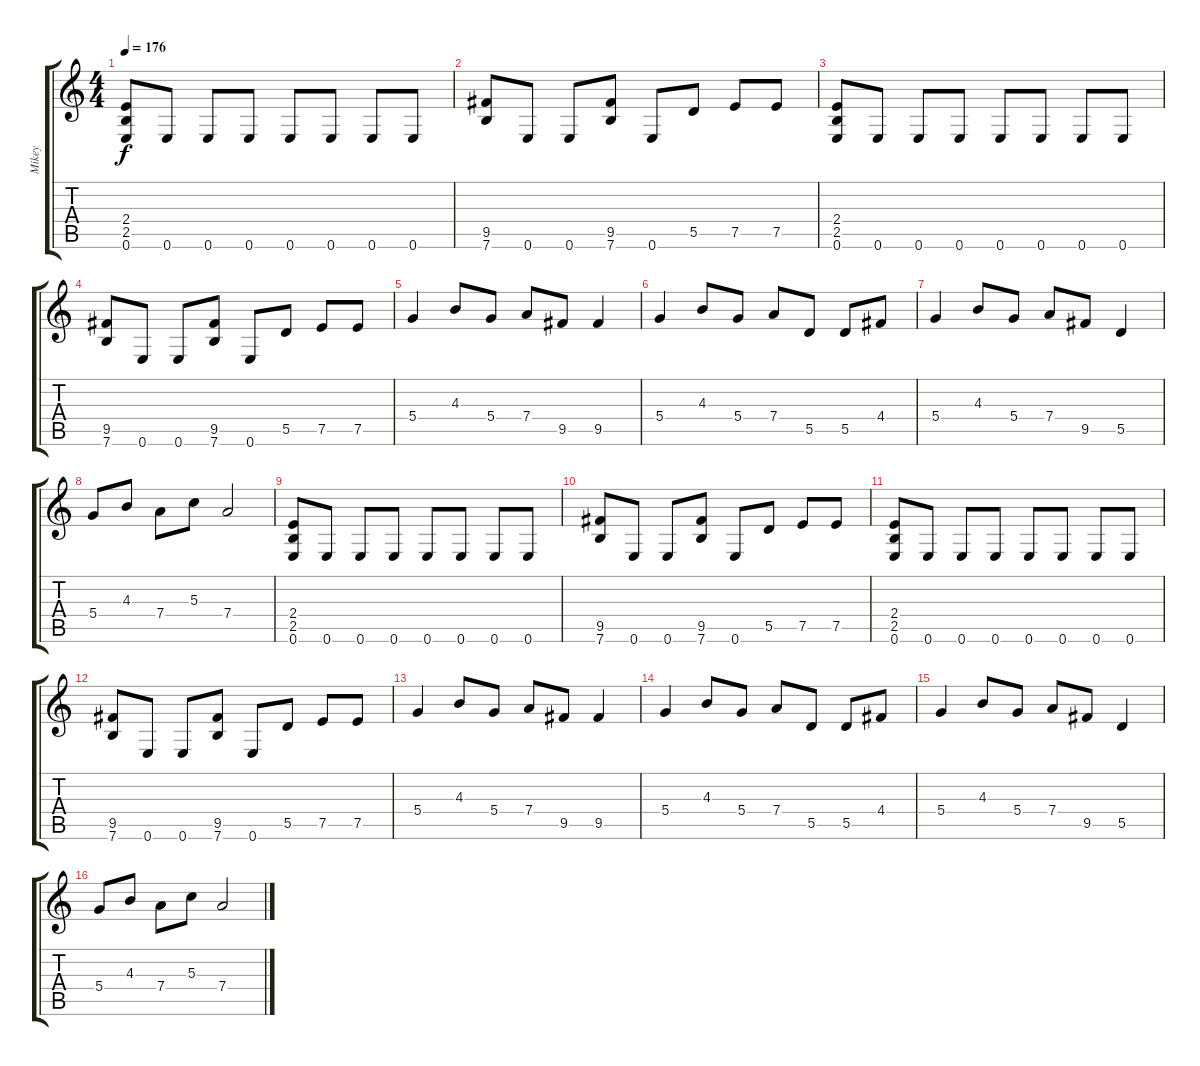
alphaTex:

\track ("Mikey" "Mikey") {instrument overdrivenguitar}
\staff {score tabs}
\tuning (E4 B3 G3 D3 A2 E2) {hide}
\ts (4 4)
\tempo 176
\clef g2
\ks c
(2.4 2.5 0.6).8{dy f} 0.6.8 0.6.8 0.6.8 0.6.8 0.6.8 0.6.8 0.6.8 |
(9.5 7.6).8 0.6.8 0.6.8 (9.5 7.6).8 0.6.8 5.5.8 7.5.8 7.5.8 |
(2.4 2.5 0.6).8 0.6.8 0.6.8 0.6.8 0.6.8 0.6.8 0.6.8 0.6.8 |
(9.5 7.6).8 0.6.8 0.6.8 (9.5 7.6).8 0.6.8 5.5.8 7.5.8 7.5.8 |
5.4.4 4.3.8 5.4.8 7.4.8 9.5.8 9.5.4 |
5.4.4 4.3.8 5.4.8 7.4.8 5.5.8 5.5.8 4.4.8 |
5.4.4 4.3.8 5.4.8 7.4.8 9.5.8 5.5.4 |
5.4.8 4.3.8 7.4.8 5.3.8 7.4.2 |
(2.4 2.5 0.6).8 0.6.8 0.6.8 0.6.8 0.6.8 0.6.8 0.6.8 0.6.8 |
(9.5 7.6).8 0.6.8 0.6.8 (9.5 7.6).8 0.6.8 5.5.8 7.5.8 7.5.8 |
(2.4 2.5 0.6).8 0.6.8 0.6.8 0.6.8 0.6.8 0.6.8 0.6.8 0.6.8 |
(9.5 7.6).8 0.6.8 0.6.8 (9.5 7.6).8 0.6.8 5.5.8 7.5.8 7.5.8 |
5.4.4 4.3.8 5.4.8 7.4.8 9.5.8 9.5.4 |
5.4.4 4.3.8 5.4.8 7.4.8 5.5.8 5.5.8 4.4.8 |
5.4.4 4.3.8 5.4.8 7.4.8 9.5.8 5.5.4 |
5.4.8 4.3.8 7.4.8 5.3.8 7.4.2
